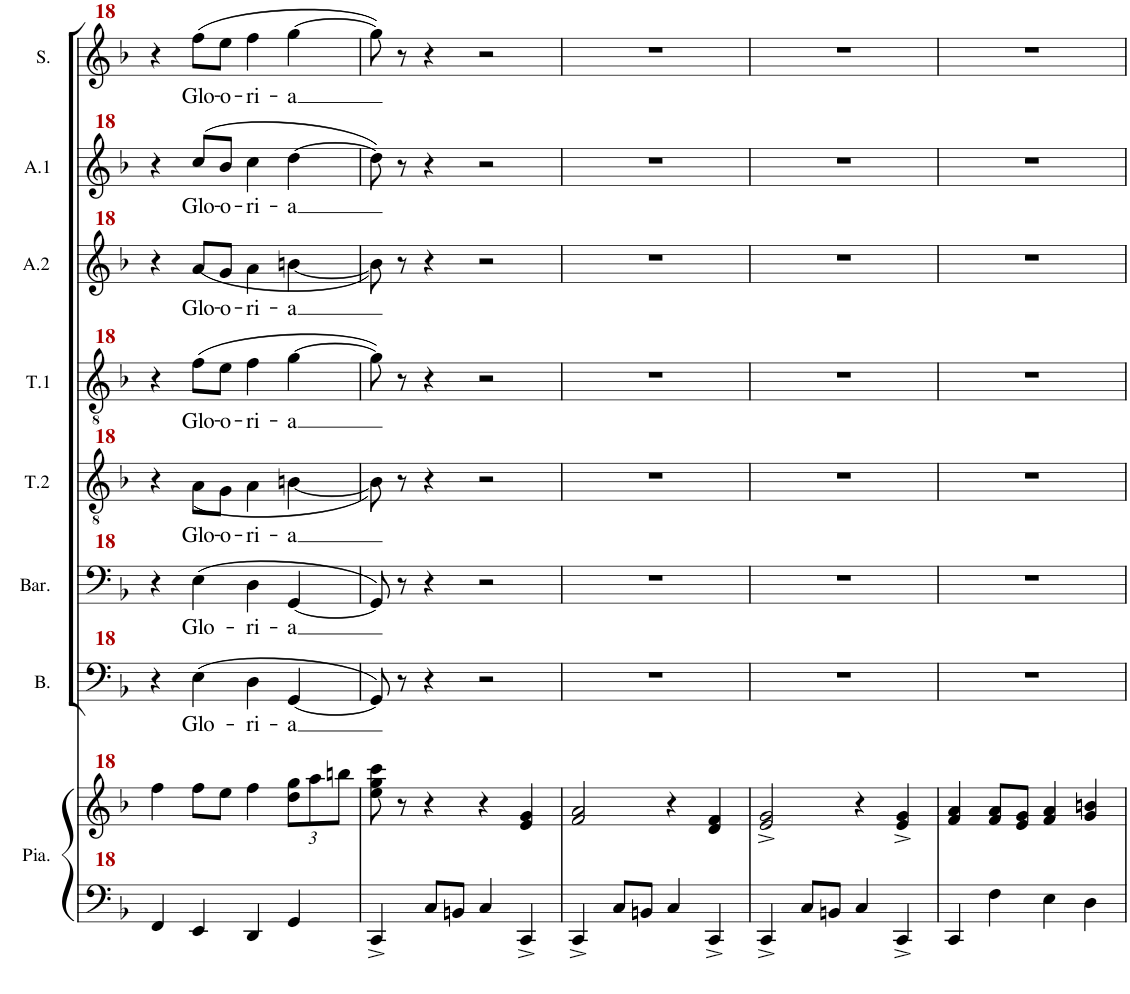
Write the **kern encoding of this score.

**kern	**kern	**kern	**text	**kern	**text	**kern	**text	**kern	**text	**kern	**text	**kern	**text	**kern	**text
*part8	*part8	*part7	*part7	*part6	*part6	*part5	*part5	*part4	*part4	*part3	*part3	*part2	*part2	*part1	*part1
*staff9	*staff8	*staff7	*staff7	*staff6	*staff6	*staff5	*staff5	*staff4	*staff4	*staff3	*staff3	*staff2	*staff2	*staff1	*staff1
*I"Piano	*	*I"Basse	*	*I"Baryton	*	*I"Ténor 2	*	*I"Ténor 1	*	*I"Alto 2	*	*I"Alto 1	*	*I"Soprano	*
*I'Pno.	*	*I'B.	*	*I'Bar.	*	*I'T.2	*	*I'T.1	*	*I'A.2	*	*I'A.1	*	*I'S.	*
!!LO:PB:g=z
*clefF4	*clefG2	*clefF4	*	*clefF4	*	*clefGv2	*	*clefGv2	*	*clefG2	*	*clefG2	*	*clefG2	*
*k[b-]	*k[b-]	*k[b-]	*	*k[b-]	*	*k[b-]	*	*k[b-]	*	*k[b-]	*	*k[b-]	*	*k[b-]	*
*M2/2	*M2/2	*M2/2	*	*M2/2	*	*M2/2	*	*M2/2	*	*M2/2	*	*M2/2	*	*M2/2	*
*met(c|)	*met(c|)	*met(c|)	*	*met(c|)	*	*met(c|)	*	*met(c|)	*	*met(c|)	*	*met(c|)	*	*met(c|)	*
=18	=18	=18	=18	=18	=18	=18	=18	=18	=18	=18	=18	=18	=18	=18	=18
4FF/	4ff\	4r	.	4r	.	4r	.	4r	.	4r	.	4r	.	4r	.
!	!	!	!LO:LY:b	!	!LO:LY:b	!	!LO:LY:b	!	!LO:LY:b	!	!LO:LY:b	!	!LO:LY:b	!	!LO:LY:b
4EE/	8ff\L	(4E\	Glo-	(4E\	Glo-	(<8A\L	Glo-	(8f\L	Glo-	(<8a/L	Glo-	(>8cc/L	Glo-	(8ff\L	Glo-
!	!	!	!	!	!	!	!LO:LY:b	!	!LO:LY:b	!	!LO:LY:b	!	!LO:LY:b	!	!LO:LY:b
.	8ee\J	.	.	.	.	8G\J	-o-	8e\J	-o-	8g/J	-o-	8b-/J	-o-	8ee\J	-o-
!	!	!	!LO:LY:b	!	!LO:LY:b	!	!LO:LY:b	!	!LO:LY:b	!	!LO:LY:b	!	!LO:LY:b	!	!LO:LY:b
4DD/	4ff\	4D\	-ri-	4D\	-ri-	4A\	-ri-	4f\	-ri-	4a\	-ri-	4cc\	-ri-	4ff\	-ri-
*	*Xbrackettup	*	*	*	*	*	*	*	*	*	*	*	*	*	*
!	!	!	!LO:LY:b	!	!LO:LY:b	!	!LO:LY:b	!	!LO:LY:b	!	!LO:LY:b	!	!LO:LY:b	!	!LO:LY:b
4GG/	12dd\ 12gg\L	[4GG/	-a	[4GG/	-a	[<4Bn\	-a	[4g\	-a	[<4bn\	-a	[4dd\	-a	[4gg\	-a
.	12aa\	.	.	.	.	.	.	.	.	.	.	.	.	.	.
.	12bbn\J	.	.	.	.	.	.	.	.	.	.	.	.	.	.
=19	=19	=19	=19	=19	=19	=19	=19	=19	=19	=19	=19	=19	=19	=19	=19
4CC^/	8ee\ 8gg\ 8ccc\	8GG/])	.	8GG/])	.	8B\])	.	8g\])	.	8b\])	.	8dd\])	.	8gg\])	.
.	8r	8r	.	8r	.	8r	.	8r	.	8r	.	8r	.	8r	.
8C/L	4r	4r	.	4r	.	4r	.	4r	.	4r	.	4r	.	4r	.
8BBn/J	.	.	.	.	.	.	.	.	.	.	.	.	.	.	.
4C/	4r	2r	.	2r	.	2r	.	2r	.	2r	.	2r	.	2r	.
4CC^/	4e/ 4g/	.	.	.	.	.	.	.	.	.	.	.	.	.	.
=20	=20	=20	=20	=20	=20	=20	=20	=20	=20	=20	=20	=20	=20	=20	=20
4CC^/	2f/ 2a/	1r	.	1r	.	1r	.	1r	.	1r	.	1r	.	1r	.
8C/L	.	.	.	.	.	.	.	.	.	.	.	.	.	.	.
8BBn/J	.	.	.	.	.	.	.	.	.	.	.	.	.	.	.
4C/	4r	.	.	.	.	.	.	.	.	.	.	.	.	.	.
4CC^/	4d/ 4f/	.	.	.	.	.	.	.	.	.	.	.	.	.	.
=21	=21	=21	=21	=21	=21	=21	=21	=21	=21	=21	=21	=21	=21	=21	=21
4CC^/	2e/^ 2g/^	1r	.	1r	.	1r	.	1r	.	1r	.	1r	.	1r	.
8C/L	.	.	.	.	.	.	.	.	.	.	.	.	.	.	.
8BBn/J	.	.	.	.	.	.	.	.	.	.	.	.	.	.	.
4C/	4r	.	.	.	.	.	.	.	.	.	.	.	.	.	.
4CC^/	4e/^ 4g/^	.	.	.	.	.	.	.	.	.	.	.	.	.	.
=22	=22	=22	=22	=22	=22	=22	=22	=22	=22	=22	=22	=22	=22	=22	=22
4CC/	4f/ 4a/	1r	.	1r	.	1r	.	1r	.	1r	.	1r	.	1r	.
4F\	8f/ 8a/L	.	.	.	.	.	.	.	.	.	.	.	.	.	.
.	8e/ 8g/J	.	.	.	.	.	.	.	.	.	.	.	.	.	.
4E\	4f/ 4a/	.	.	.	.	.	.	.	.	.	.	.	.	.	.
4D\	4g/ 4bn/	.	.	.	.	.	.	.	.	.	.	.	.	.	.
=	=	=	=	=	=	=	=	=	=	=	=	=	=	=	=
*-	*-	*-	*-	*-	*-	*-	*-	*-	*-	*-	*-	*-	*-	*-	*-
